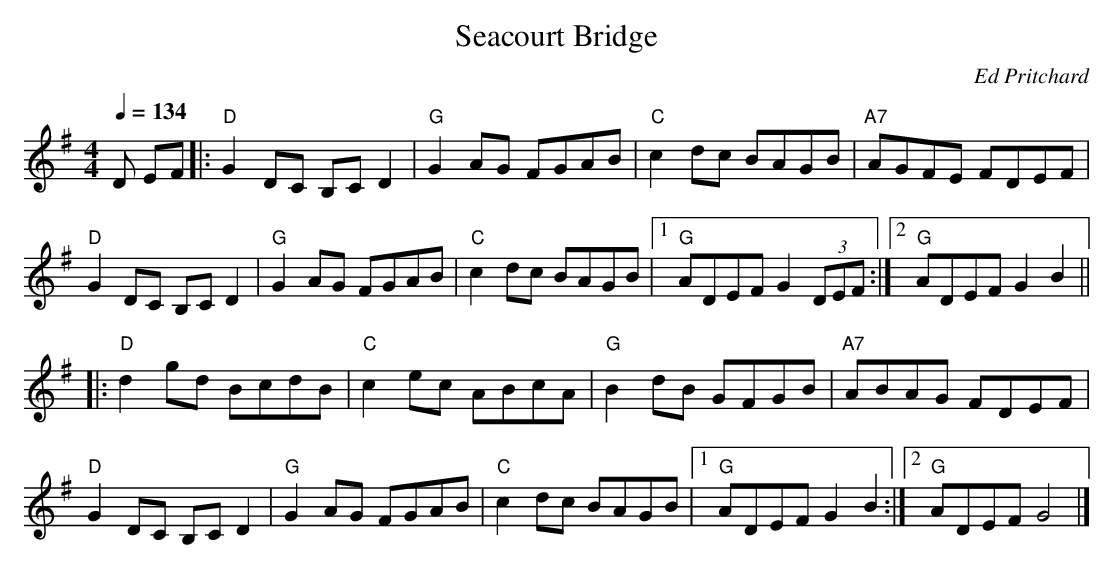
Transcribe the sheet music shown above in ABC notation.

X:1
T:Seacourt Bridge
C:Ed Pritchard
L:1/8
Q:1/4=134
M:4/4
K:G
D EF |: "D" G2 DC B,C D2 | "G" G2 AG FGAB | "C" c2 dc BAGB | "A7" AGFE FDEF |
"D" G2 DC B,C D2 | "G" G2 AG FGAB | "C" c2 dc BAGB |\
[1 "G" ADEF G2 (3DEF :| [2 "G" ADEF G2 B2 ||
|: "D" d2 gd BcdB | "C" c2 ec ABcA | "G" B2 dB GFGB | "A7" ABAG FDEF |
"D" G2 DC B,C D2 | "G" G2 AG FGAB | "C" c2 dc BAGB |\
[1 "G" ADEF G2 B2:| [2 "G" ADEF G4 |]
